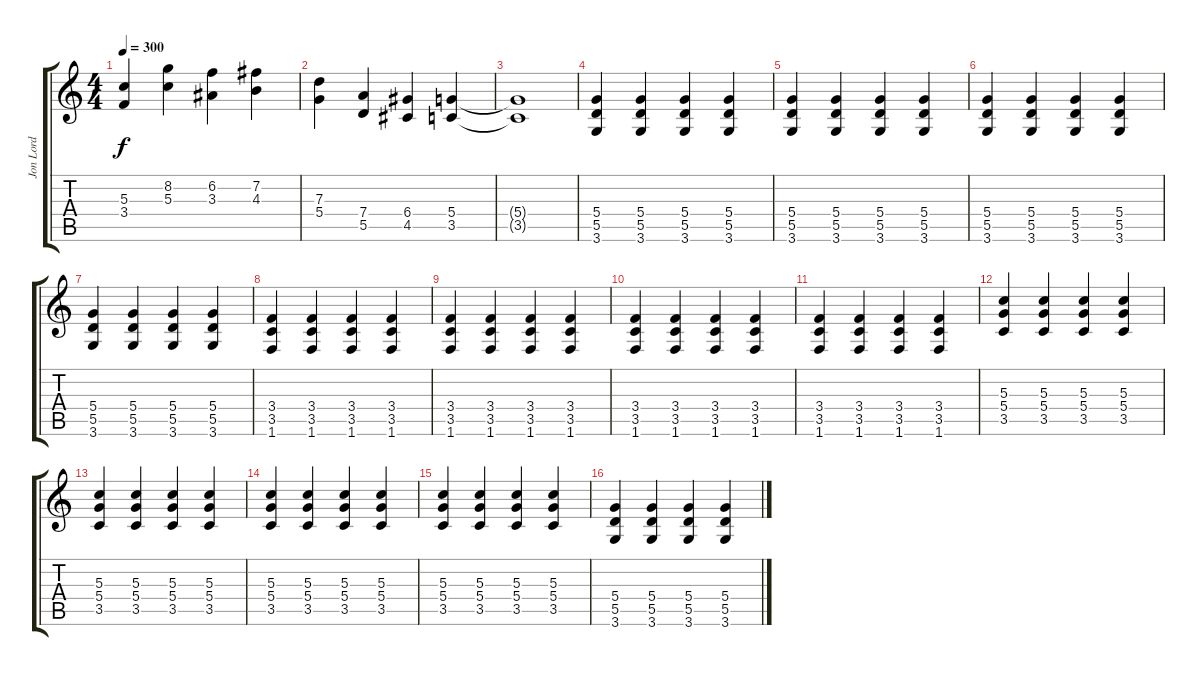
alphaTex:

\track ("Jon Lord" "Jon Lord") {instrument electricguitarjazz}
\staff {score tabs}
\tuning (E4 B3 G3 D3 A2 E2) {hide}
\ts (4 4)
\tempo 300
\clef g2
\ks c
(5.3 3.4).4{dy f} (8.2 5.3).4 (6.2 3.3).4 (7.2 4.3).4 |
(7.3 5.4).4 (7.4 5.5).4 (6.4 4.5).4 (5.4 3.5).4 |
(5.4{t} 3.5{t}).1 |
(5.4 5.5 3.6).4 (5.4 5.5 3.6).4 (5.4 5.5 3.6).4 (5.4 5.5 3.6).4 |
(5.4 5.5 3.6).4 (5.4 5.5 3.6).4 (5.4 5.5 3.6).4 (5.4 5.5 3.6).4 |
(5.4 5.5 3.6).4 (5.4 5.5 3.6).4 (5.4 5.5 3.6).4 (5.4 5.5 3.6).4 |
(5.4 5.5 3.6).4 (5.4 5.5 3.6).4 (5.4 5.5 3.6).4 (5.4 5.5 3.6).4 |
(3.4 3.5 1.6).4 (3.4 3.5 1.6).4 (3.4 3.5 1.6).4 (3.4 3.5 1.6).4 |
(3.4 3.5 1.6).4 (3.4 3.5 1.6).4 (3.4 3.5 1.6).4 (3.4 3.5 1.6).4 |
(3.4 3.5 1.6).4 (3.4 3.5 1.6).4 (3.4 3.5 1.6).4 (3.4 3.5 1.6).4 |
(3.4 3.5 1.6).4 (3.4 3.5 1.6).4 (3.4 3.5 1.6).4 (3.4 3.5 1.6).4 |
(5.3 5.4 3.5).4 (5.3 5.4 3.5).4 (5.3 5.4 3.5).4 (5.3 5.4 3.5).4 |
(5.3 5.4 3.5).4 (5.3 5.4 3.5).4 (5.3 5.4 3.5).4 (5.3 5.4 3.5).4 |
(5.3 5.4 3.5).4 (5.3 5.4 3.5).4 (5.3 5.4 3.5).4 (5.3 5.4 3.5).4 |
(5.3 5.4 3.5).4 (5.3 5.4 3.5).4 (5.3 5.4 3.5).4 (5.3 5.4 3.5).4 |
(5.4 5.5 3.6).4 (5.4 5.5 3.6).4 (5.4 5.5 3.6).4 (5.4 5.5 3.6).4
